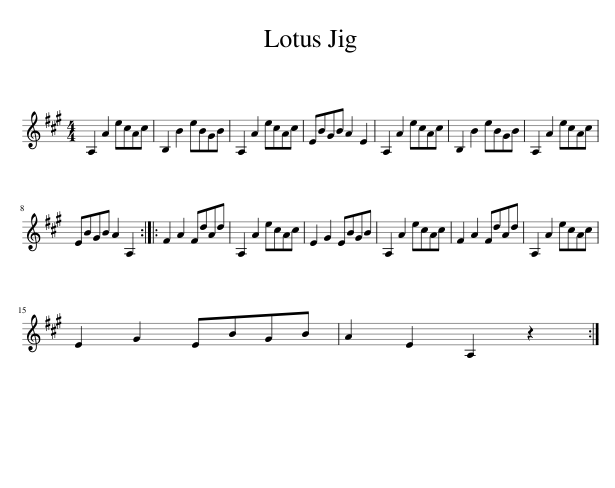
X:1
L:1/8
M:4/4
I:linebreak $
K:A
V:1 treble
V:1
 A,2 A2 ecAc | B,2 B2 eBGB | A,2 A2 ecAc | EBGB A2 E2 | A,2 A2 ecAc | %5
 B,2 B2 eBGB | A,2 A2 ecAc |$ EBGB A2 A,2 :: F2 A2 FdAd | A,2 A2 ecAc | %10
 E2 G2 EBGB | A,2 A2 ecAc | F2 A2 FdAd | A,2 A2 ecAc |$ E2 G2 EBGB | %15
 A2 E2 A,2 z2 :| %16
